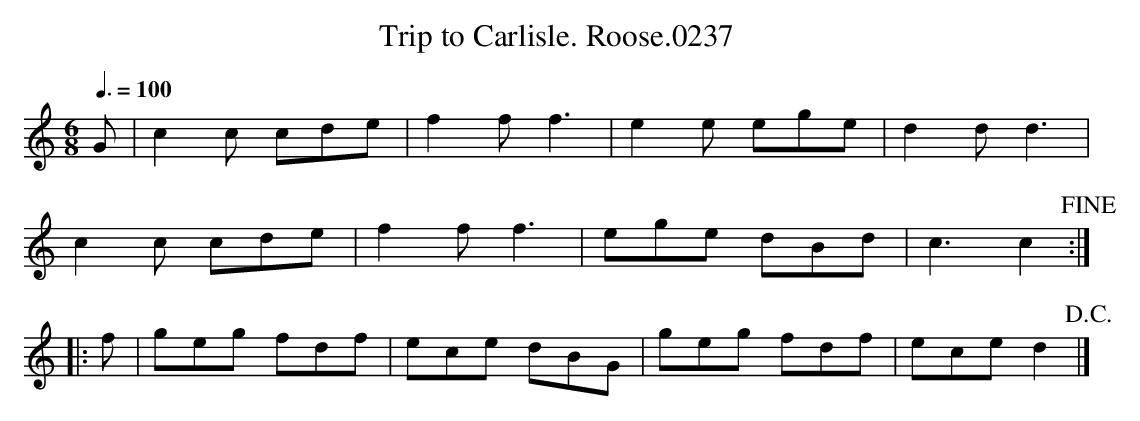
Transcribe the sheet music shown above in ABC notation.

X:1
T:Trip to Carlisle. Roose.0237
M:6/8
L:1/8
Q:3/8=100
K:C
G|c2c cde|f2f f3|e2e ege|d2d d3|
c2c cde|f2f f3|ege dBd|c3 c2!fine!:|
|:f|geg fdf|ece dBG|geg fdf|ece d2!D.C.!|]
